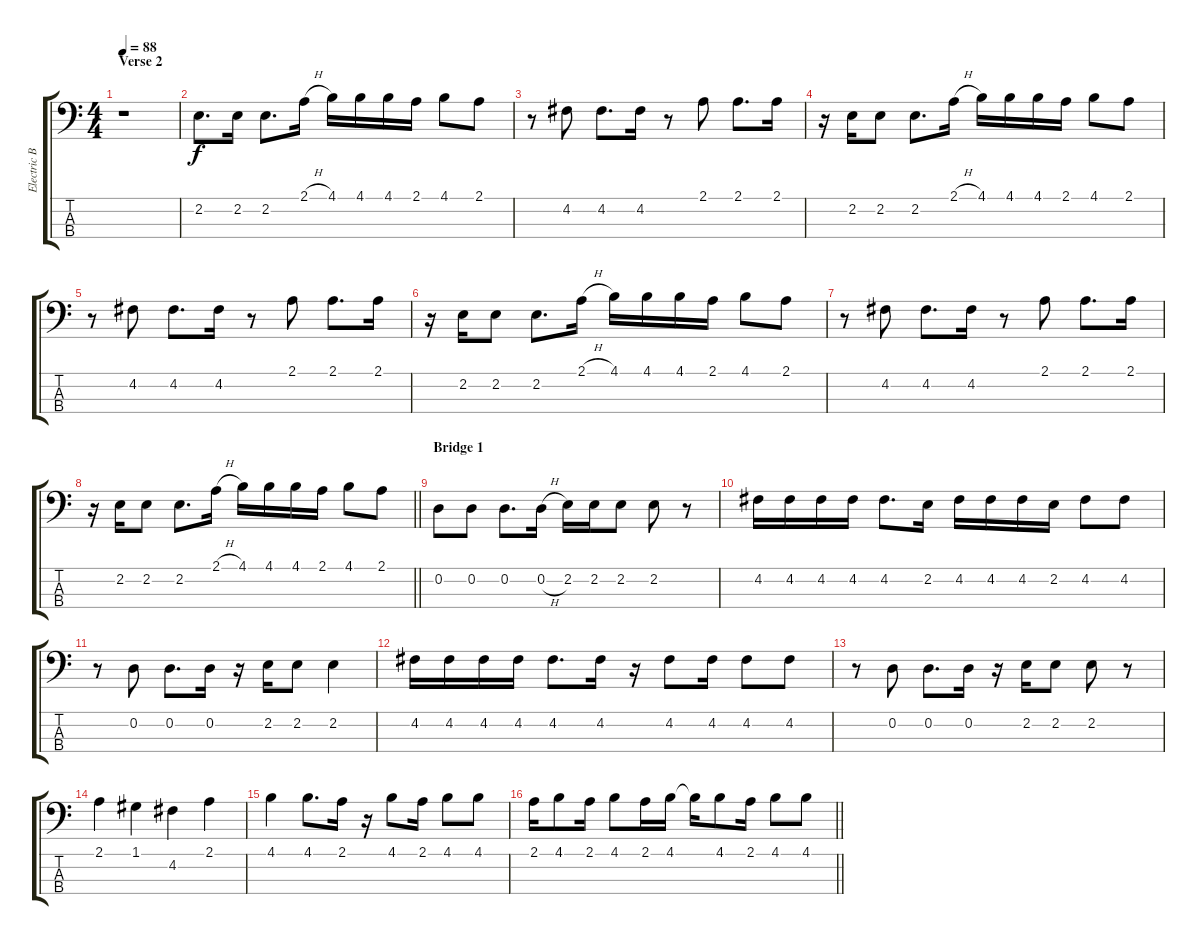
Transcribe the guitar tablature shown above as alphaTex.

\track ("Electric Bass Guitar" "Electric B") {instrument electricbasspick}
\staff {score tabs}
\tuning (G2 D2 A1 E1) {hide}
\ts (4 4)
\section ("" "Verse 2")
\tempo 88
\clef f4
\ks c
r.1{dy f} |
2.2.8{d} 2.2.16 2.2.8{d} 2.1{h}.16 4.1.16 4.1.16 4.1.16 2.1.16 4.1.8 2.1.8 |
r.8 4.2.8 4.2.8{d} 4.2.16 r.8 2.1.8 2.1.8{d} 2.1.16 |
r.16 2.2.16 2.2.8 2.2.8{d} 2.1{h}.16 4.1.16 4.1.16 4.1.16 2.1.16 4.1.8 2.1.8 |
r.8 4.2.8 4.2.8{d} 4.2.16 r.8 2.1.8 2.1.8{d} 2.1.16 |
r.16 2.2.16 2.2.8 2.2.8{d} 2.1{h}.16 4.1.16 4.1.16 4.1.16 2.1.16 4.1.8 2.1.8 |
r.8 4.2.8 4.2.8{d} 4.2.16 r.8 2.1.8 2.1.8{d} 2.1.16 |
\barLineRight lightlight
r.16 2.2.16 2.2.8 2.2.8{d} 2.1{h}.16 4.1.16 4.1.16 4.1.16 2.1.16 4.1.8 2.1.8 |
\section ("" "Bridge 1")
0.2.8 0.2.8 0.2.8{d} 0.2{h}.16 2.2.16 2.2.16 2.2.8 2.2.8 r.8 |
4.2.16 4.2.16 4.2.16 4.2.16 4.2.8{d} 2.2.16 4.2.16 4.2.16 4.2.16 2.2.16 4.2.8 4.2.8 |
r.8 0.2.8 0.2.8{d} 0.2.16 r.16 2.2.16 2.2.8 2.2.4 |
4.2.16 4.2.16 4.2.16 4.2.16 4.2.8{d} 4.2.16 r.16 4.2.8 4.2.16 4.2.8 4.2.8 |
r.8 0.2.8 0.2.8{d} 0.2.16 r.16 2.2.16 2.2.8 2.2.8 r.8 |
2.1.4 1.1.4 4.2.4 2.1.4 |
4.1.4 4.1.8{d} 2.1.16 r.16 4.1.8 2.1.16 4.1.8 4.1.8 |
\barLineRight lightlight
2.1.16 4.1.8 2.1.16 4.1.8 2.1.16 4.1.16 4.1{t}.16 4.1.8 2.1.16 4.1.8 4.1.8
